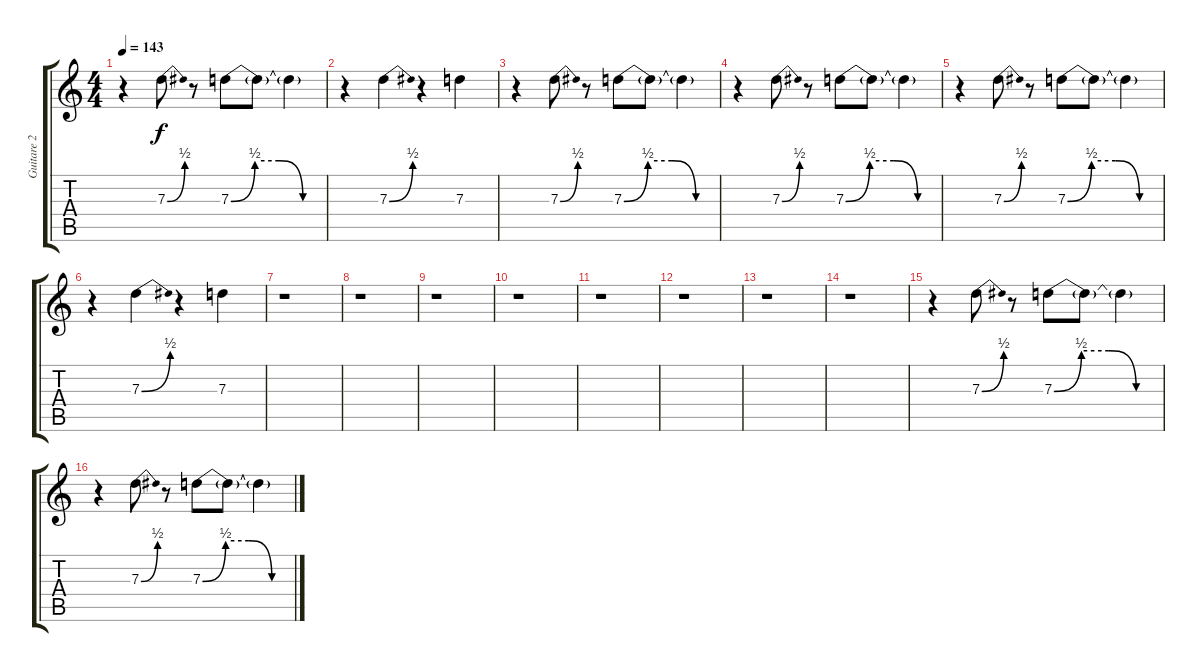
\track ("Guitare 2" "Guitare 2") {instrument distortionguitar}
\staff {score tabs}
\tuning (E4 B3 G3 D3 A2 E2) {hide}
\ts (4 4)
\tempo 143
\clef g2
\ks c
r.4{dy f} 7.3{be (bend 0 0 60 2)}.8 r.8 7.3{be (custom 0 0 15 2 30 2 45 0 60 0)}.8 7.3{t}.8 7.3{t}.4 |
r.4 7.3{be (bend 0 0 60 2)}.4 r.4 7.3.4 |
r.4 7.3{be (bend 0 0 60 2)}.8 r.8 7.3{be (custom 0 0 15 2 30 2 45 0 60 0)}.8 7.3{t}.8 7.3{t}.4 |
r.4 7.3{be (bend 0 0 60 2)}.8 r.8 7.3{be (custom 0 0 15 2 30 2 45 0 60 0)}.8 7.3{t}.8 7.3{t}.4 |
r.4 7.3{be (bend 0 0 60 2)}.8 r.8 7.3{be (custom 0 0 15 2 30 2 45 0 60 0)}.8 7.3{t}.8 7.3{t}.4 |
r.4 7.3{be (bend 0 0 60 2)}.4 r.4 7.3.4 |
r.1 |
r.1 |
r.1 |
r.1 |
r.1 |
r.1 |
r.1 |
r.1 |
r.4 7.3{be (bend 0 0 60 2)}.8 r.8 7.3{be (custom 0 0 15 2 30 2 45 0 60 0)}.8 7.3{t}.8 7.3{t}.4 |
r.4 7.3{be (bend 0 0 60 2)}.8 r.8 7.3{be (custom 0 0 15 2 30 2 45 0 60 0)}.8 7.3{t}.8 7.3{t}.4
